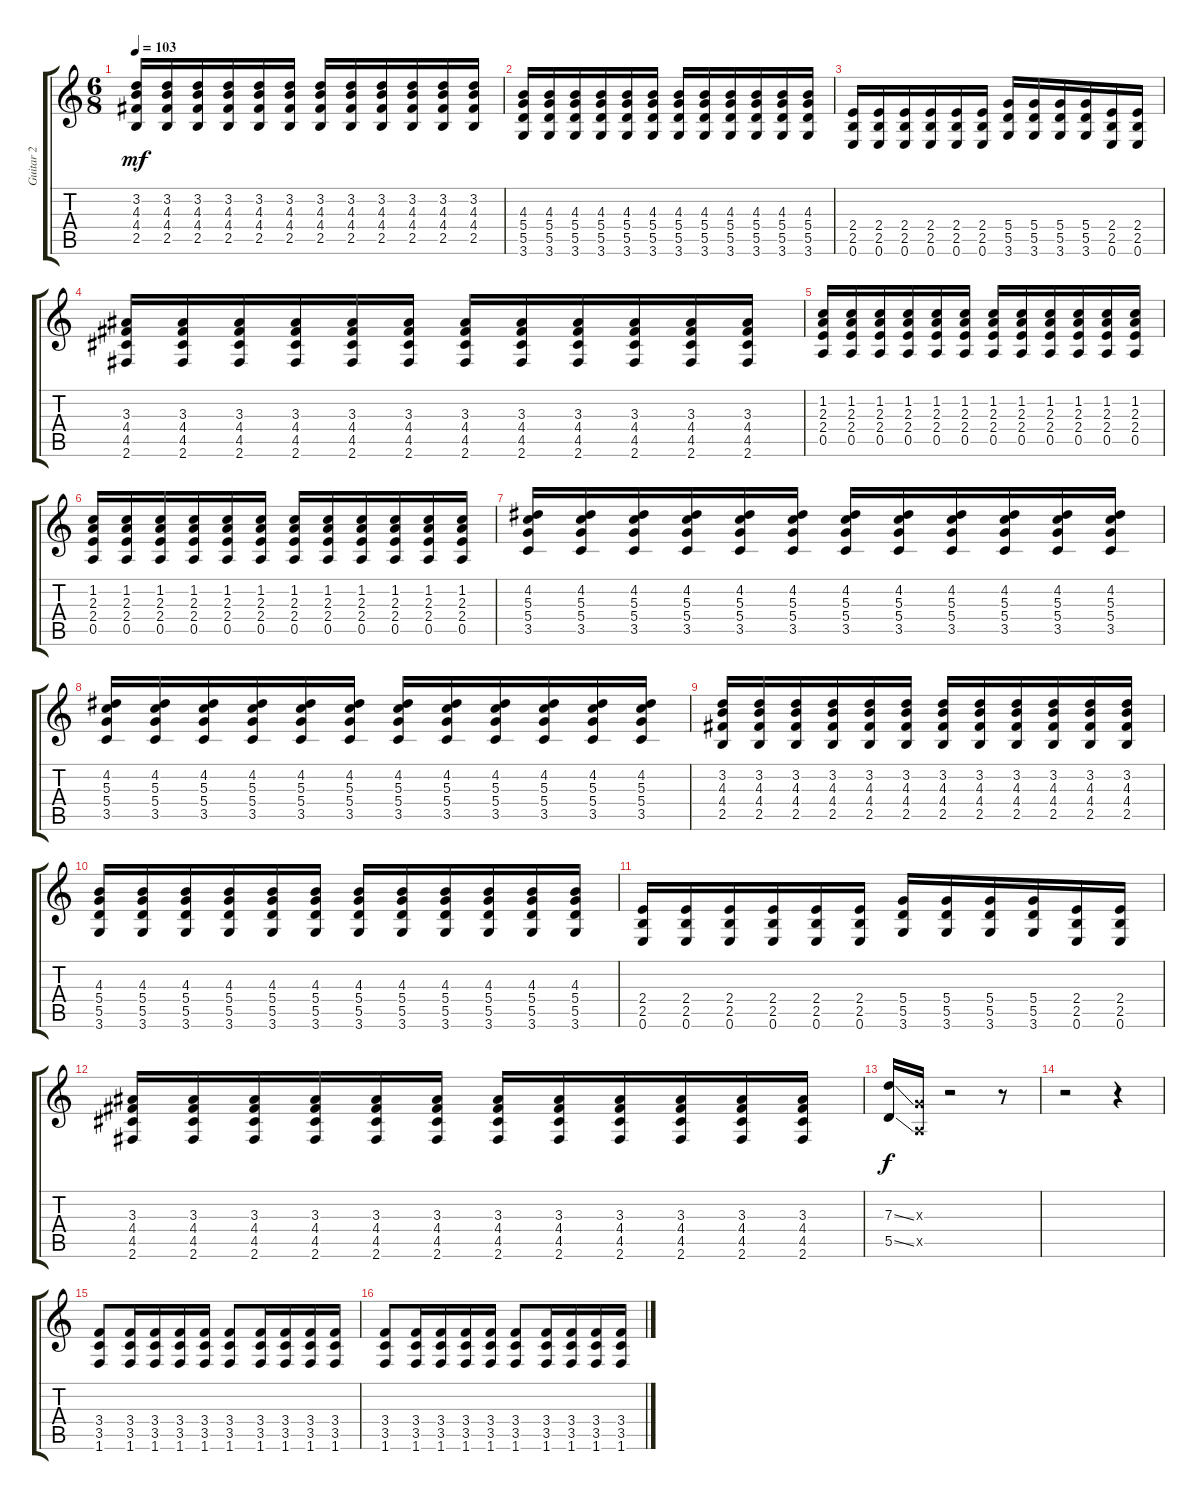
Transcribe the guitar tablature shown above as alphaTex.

\track ("Guitar 2" "Guitar 2") {instrument distortionguitar}
\staff {score tabs}
\tuning (E4 B3 G3 D3 A2 E2) {hide}
\ts (6 8)
\tempo 103
\clef g2
\ks c
(3.2 4.3 4.4 2.5).16{dy mf} (3.2 4.3 4.4 2.5).16 (3.2 4.3 4.4 2.5).16 (3.2 4.3 4.4 2.5).16 (3.2 4.3 4.4 2.5).16 (3.2 4.3 4.4 2.5).16 (3.2 4.3 4.4 2.5).16 (3.2 4.3 4.4 2.5).16 (3.2 4.3 4.4 2.5).16 (3.2 4.3 4.4 2.5).16 (3.2 4.3 4.4 2.5).16 (3.2 4.3 4.4 2.5).16 |
(4.3 5.4 5.5 3.6).16 (4.3 5.4 5.5 3.6).16 (4.3 5.4 5.5 3.6).16 (4.3 5.4 5.5 3.6).16 (4.3 5.4 5.5 3.6).16 (4.3 5.4 5.5 3.6).16 (4.3 5.4 5.5 3.6).16 (4.3 5.4 5.5 3.6).16 (4.3 5.4 5.5 3.6).16 (4.3 5.4 5.5 3.6).16 (4.3 5.4 5.5 3.6).16 (4.3 5.4 5.5 3.6).16 |
(2.4 2.5 0.6).16 (2.4 2.5 0.6).16 (2.4 2.5 0.6).16 (2.4 2.5 0.6).16 (2.4 2.5 0.6).16 (2.4 2.5 0.6).16 (5.4 5.5 3.6).16 (5.4 5.5 3.6).16 (5.4 5.5 3.6).16 (5.4 5.5 3.6).16 (2.4 2.5 0.6).16 (2.4 2.5 0.6).16 |
(3.3 4.4 4.5 2.6).16 (3.3 4.4 4.5 2.6).16 (3.3 4.4 4.5 2.6).16 (3.3 4.4 4.5 2.6).16 (3.3 4.4 4.5 2.6).16 (3.3 4.4 4.5 2.6).16 (3.3 4.4 4.5 2.6).16 (3.3 4.4 4.5 2.6).16 (3.3 4.4 4.5 2.6).16 (3.3 4.4 4.5 2.6).16 (3.3 4.4 4.5 2.6).16 (3.3 4.4 4.5 2.6).16 |
(1.2 2.3 2.4 0.5).16 (1.2 2.3 2.4 0.5).16 (1.2 2.3 2.4 0.5).16 (1.2 2.3 2.4 0.5).16 (1.2 2.3 2.4 0.5).16 (1.2 2.3 2.4 0.5).16 (1.2 2.3 2.4 0.5).16 (1.2 2.3 2.4 0.5).16 (1.2 2.3 2.4 0.5).16 (1.2 2.3 2.4 0.5).16 (1.2 2.3 2.4 0.5).16 (1.2 2.3 2.4 0.5).16 |
(1.2 2.3 2.4 0.5).16 (1.2 2.3 2.4 0.5).16 (1.2 2.3 2.4 0.5).16 (1.2 2.3 2.4 0.5).16 (1.2 2.3 2.4 0.5).16 (1.2 2.3 2.4 0.5).16 (1.2 2.3 2.4 0.5).16 (1.2 2.3 2.4 0.5).16 (1.2 2.3 2.4 0.5).16 (1.2 2.3 2.4 0.5).16 (1.2 2.3 2.4 0.5).16 (1.2 2.3 2.4 0.5).16 |
(4.2 5.3 5.4 3.5).16 (4.2 5.3 5.4 3.5).16 (4.2 5.3 5.4 3.5).16 (4.2 5.3 5.4 3.5).16 (4.2 5.3 5.4 3.5).16 (4.2 5.3 5.4 3.5).16 (4.2 5.3 5.4 3.5).16 (4.2 5.3 5.4 3.5).16 (4.2 5.3 5.4 3.5).16 (4.2 5.3 5.4 3.5).16 (4.2 5.3 5.4 3.5).16 (4.2 5.3 5.4 3.5).16 |
(4.2 5.3 5.4 3.5).16 (4.2 5.3 5.4 3.5).16 (4.2 5.3 5.4 3.5).16 (4.2 5.3 5.4 3.5).16 (4.2 5.3 5.4 3.5).16 (4.2 5.3 5.4 3.5).16 (4.2 5.3 5.4 3.5).16 (4.2 5.3 5.4 3.5).16 (4.2 5.3 5.4 3.5).16 (4.2 5.3 5.4 3.5).16 (4.2 5.3 5.4 3.5).16 (4.2 5.3 5.4 3.5).16 |
(3.2 4.3 4.4 2.5).16 (3.2 4.3 4.4 2.5).16 (3.2 4.3 4.4 2.5).16 (3.2 4.3 4.4 2.5).16 (3.2 4.3 4.4 2.5).16 (3.2 4.3 4.4 2.5).16 (3.2 4.3 4.4 2.5).16 (3.2 4.3 4.4 2.5).16 (3.2 4.3 4.4 2.5).16 (3.2 4.3 4.4 2.5).16 (3.2 4.3 4.4 2.5).16 (3.2 4.3 4.4 2.5).16 |
(4.3 5.4 5.5 3.6).16 (4.3 5.4 5.5 3.6).16 (4.3 5.4 5.5 3.6).16 (4.3 5.4 5.5 3.6).16 (4.3 5.4 5.5 3.6).16 (4.3 5.4 5.5 3.6).16 (4.3 5.4 5.5 3.6).16 (4.3 5.4 5.5 3.6).16 (4.3 5.4 5.5 3.6).16 (4.3 5.4 5.5 3.6).16 (4.3 5.4 5.5 3.6).16 (4.3 5.4 5.5 3.6).16 |
(2.4 2.5 0.6).16 (2.4 2.5 0.6).16 (2.4 2.5 0.6).16 (2.4 2.5 0.6).16 (2.4 2.5 0.6).16 (2.4 2.5 0.6).16 (5.4 5.5 3.6).16 (5.4 5.5 3.6).16 (5.4 5.5 3.6).16 (5.4 5.5 3.6).16 (2.4 2.5 0.6).16 (2.4 2.5 0.6).16 |
(3.3 4.4 4.5 2.6).16 (3.3 4.4 4.5 2.6).16 (3.3 4.4 4.5 2.6).16 (3.3 4.4 4.5 2.6).16 (3.3 4.4 4.5 2.6).16 (3.3 4.4 4.5 2.6).16 (3.3 4.4 4.5 2.6).16 (3.3 4.4 4.5 2.6).16 (3.3 4.4 4.5 2.6).16 (3.3 4.4 4.5 2.6).16 (3.3 4.4 4.5 2.6).16 (3.3 4.4 4.5 2.6).16 |
(7.3{ss} 5.5{ss}).16{dy f balance 16} (0.3{x} 0.5{x}).16 r.2 r.8 |
r.2 r.4 |
(3.4 3.5 1.6).8 (3.4 3.5 1.6).16 (3.4 3.5 1.6).16 (3.4 3.5 1.6).16 (3.4 3.5 1.6).16 (3.4 3.5 1.6).8 (3.4 3.5 1.6).16 (3.4 3.5 1.6).16 (3.4 3.5 1.6).16 (3.4 3.5 1.6).16 |
(3.4 3.5 1.6).8 (3.4 3.5 1.6).16 (3.4 3.5 1.6).16 (3.4 3.5 1.6).16 (3.4 3.5 1.6).16 (3.4 3.5 1.6).8 (3.4 3.5 1.6).16 (3.4 3.5 1.6).16 (3.4 3.5 1.6).16 (3.4 3.5 1.6).16
